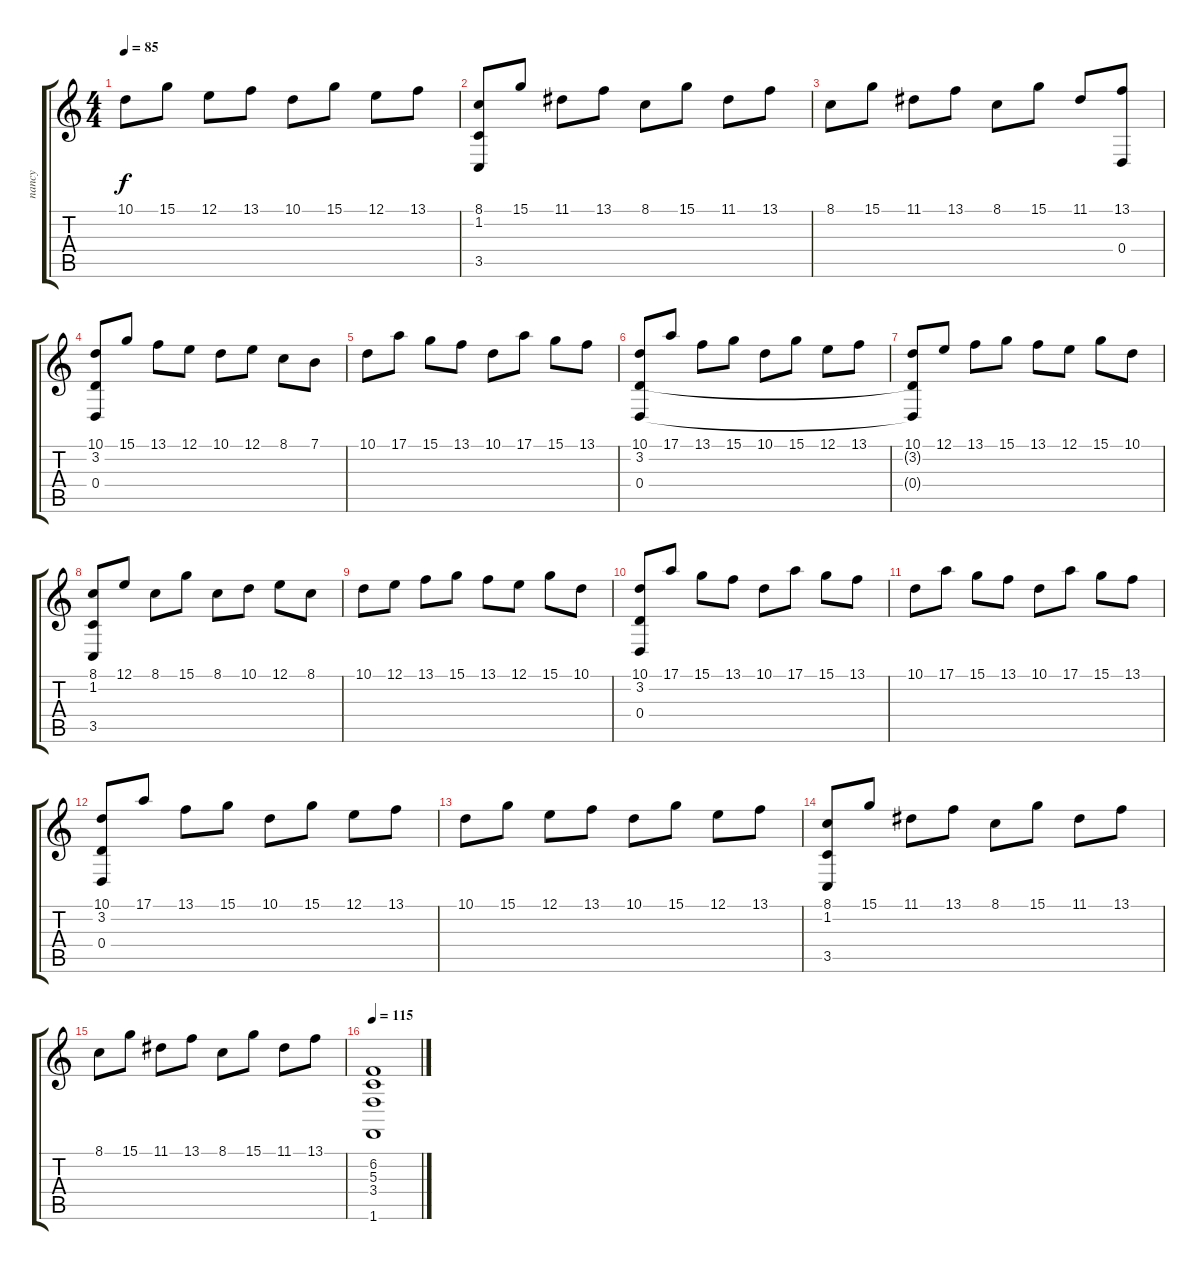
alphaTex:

\track ("nancy" "nancy") {instrument acousticgrandpiano}
\staff {score tabs}
\tuning (E4 B3 G3 D3 A2 E2) {hide}
\ts (4 4)
\tempo 85
\clef g2
\ks c
10.1.8{dy f} 15.1.8 12.1.8 13.1.8 10.1.8 15.1.8 12.1.8 13.1.8 |
(8.1 1.2 3.5).8 15.1.8 11.1.8 13.1.8 8.1.8 15.1.8 11.1.8 13.1.8 |
8.1.8 15.1.8 11.1.8 13.1.8 8.1.8 15.1.8 11.1.8 (13.1 0.4{t}).8 |
(10.1 3.2 0.4).8 15.1.8 13.1.8 12.1.8 10.1.8 12.1.8 8.1.8 7.1.8 |
10.1.8 17.1.8 15.1.8 13.1.8 10.1.8 17.1.8 15.1.8 13.1.8 |
(10.1 3.2 0.4).8 17.1.8 13.1.8 15.1.8 10.1.8 15.1.8 12.1.8 13.1.8 |
(10.1 3.2{t} 0.4{t}).8 12.1.8 13.1.8 15.1.8 13.1.8 12.1.8 15.1.8 10.1.8 |
(8.1 1.2 3.5).8 12.1.8 8.1.8 15.1.8 8.1.8 10.1.8 12.1.8 8.1.8 |
10.1.8 12.1.8 13.1.8 15.1.8 13.1.8 12.1.8 15.1.8 10.1.8 |
(10.1 3.2 0.4).8 17.1.8 15.1.8 13.1.8 10.1.8 17.1.8 15.1.8 13.1.8 |
10.1.8 17.1.8 15.1.8 13.1.8 10.1.8 17.1.8 15.1.8 13.1.8 |
(10.1 3.2 0.4).8 17.1.8 13.1.8 15.1.8 10.1.8 15.1.8 12.1.8 13.1.8 |
10.1.8 15.1.8 12.1.8 13.1.8 10.1.8 15.1.8 12.1.8 13.1.8 |
(8.1 1.2 3.5).8 15.1.8 11.1.8 13.1.8 8.1.8 15.1.8 11.1.8 13.1.8 |
8.1.8 15.1.8 11.1.8 13.1.8 8.1.8 15.1.8 11.1.8 13.1.8 |
\tempo 115
(6.2 5.3 3.4 1.6).1
